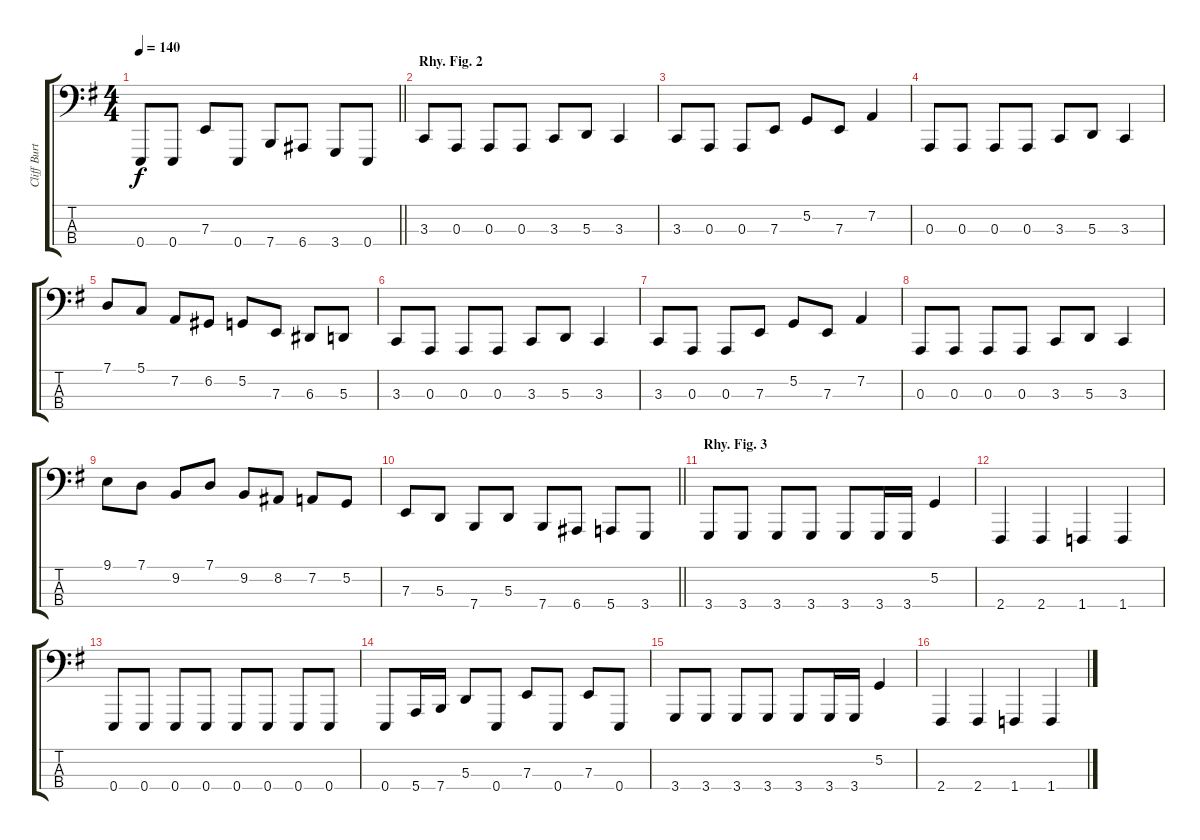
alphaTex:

\track ("Cliff Burton" "Cliff Burt") {instrument stringensemble1}
\staff {score tabs}
\tuning (G2 D2 A1 E1) {hide}
\ts (4 4)
\tempo 140
\clef f4
\barLineRight lightlight
\ks eminor
0.4.8{dy f} 0.4.8 7.3.8 0.4.8 7.4.8 6.4.8 3.4.8 0.4.8 |
\section ("" "Rhy. Fig. 2")
3.3.8 0.3.8 0.3.8 0.3.8 3.3.8 5.3.8 3.3.4 |
3.3.8 0.3.8 0.3.8 7.3.8 5.2.8 7.3.8 7.2.4 |
0.3.8 0.3.8 0.3.8 0.3.8 3.3.8 5.3.8 3.3.4 |
7.1.8 5.1.8 7.2.8 6.2.8 5.2.8 7.3.8 6.3.8 5.3.8 |
3.3.8 0.3.8 0.3.8 0.3.8 3.3.8 5.3.8 3.3.4 |
3.3.8 0.3.8 0.3.8 7.3.8 5.2.8 7.3.8 7.2.4 |
0.3.8 0.3.8 0.3.8 0.3.8 3.3.8 5.3.8 3.3.4 |
9.1.8 7.1.8 9.2.8 7.1.8 9.2.8 8.2.8 7.2.8 5.2.8 |
\barLineRight lightlight
7.3.8 5.3.8 7.4.8 5.3.8 7.4.8 6.4.8 5.4.8 3.4.8 |
\section ("" "Rhy. Fig. 3")
3.4.8 3.4.8 3.4.8 3.4.8 3.4.8 3.4.16 3.4.16 5.2.4 |
2.4.4 2.4.4 1.4.4 1.4.4 |
0.4.8 0.4.8 0.4.8 0.4.8 0.4.8 0.4.8 0.4.8 0.4.8 |
0.4.8 5.4.16 7.4.16 5.3.8 0.4.8 7.3.8 0.4.8 7.3.8 0.4.8 |
3.4.8 3.4.8 3.4.8 3.4.8 3.4.8 3.4.16 3.4.16 5.2.4 |
2.4.4 2.4.4 1.4.4 1.4.4
